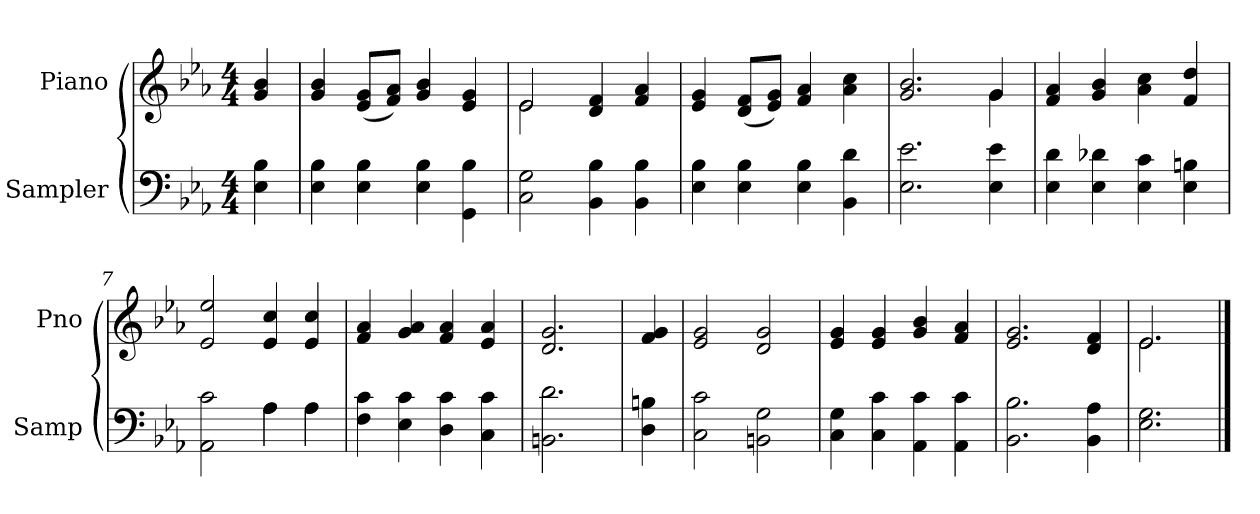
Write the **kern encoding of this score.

**kern	**kern
*part2	*part1
*staff2	*staff1
*I"Sampler	*I"Piano
*I'Samp	*I'Pno
*clefF4	*clefG2
*k[b-e-a-]	*k[b-e-a-]
*E-:	*E-:
*M4/4	*M4/4
=1	=1
4E- 4B-	4g 4b-
=2	=2
4E- 4B-	4g 4b-
4E- 4B-	(8e-/ 8g/L
.	8f/ 8a-/J)
4E- 4B-	4g 4b-
4GG 4B-	4e- 4g
=3	=3
*	*^
2C 2G	2e-/	2e-
4BB- 4B-	4d 4f	2ryy
4BB- 4B-	4f 4a-	.
*	*v	*v
=4	=4
4E- 4B-	4e- 4g
4E- 4B-	(8d/ 8f/L
.	8e-/ 8g/J)
4E- 4B-	4f 4a-
4BB- 4d	4a- 4cc
=5	=5
*	*^
2.E- 2.e-	2.g 2.b-	2.ryy
4E- 4e-	4g/	4g
*	*v	*v
=6	=6
4E- 4d	4f 4a-
4E- 4d-X	4g 4b-
4E- 4c	4a- 4cc
4E- 4Bn	4f 4dd
=7	=7
*^	*
2AA- 2c	2ryy	2e- 2ee-
4A-\	4A-	4e- 4cc
4A-\	4A-	4e- 4cc
*v	*v	*
=8	=8
4F 4c	4f 4a-
4E- 4c	4g 4a-
4D 4c	4f 4a-
4C 4c	4e- 4a-
=9	=9
2.BBn 2.d	2.d 2.g
=10	=10
4D 4Bn	4f 4g
=11	=11
2C 2c	2e- 2g
2BBn 2G	2d 2g
=12	=12
4C 4G	4e- 4g
4C 4c	4e- 4g
4AA- 4c	4g 4b-
4AA- 4c	4f 4a-
=13	=13
2.BB- 2.B-	2.e- 2.g
4BB- 4A-	4d 4f
=14	=14
*	*^
2.E- 2.G	2.e-/	2.e-
*	*v	*v
==	==
*-	*-
